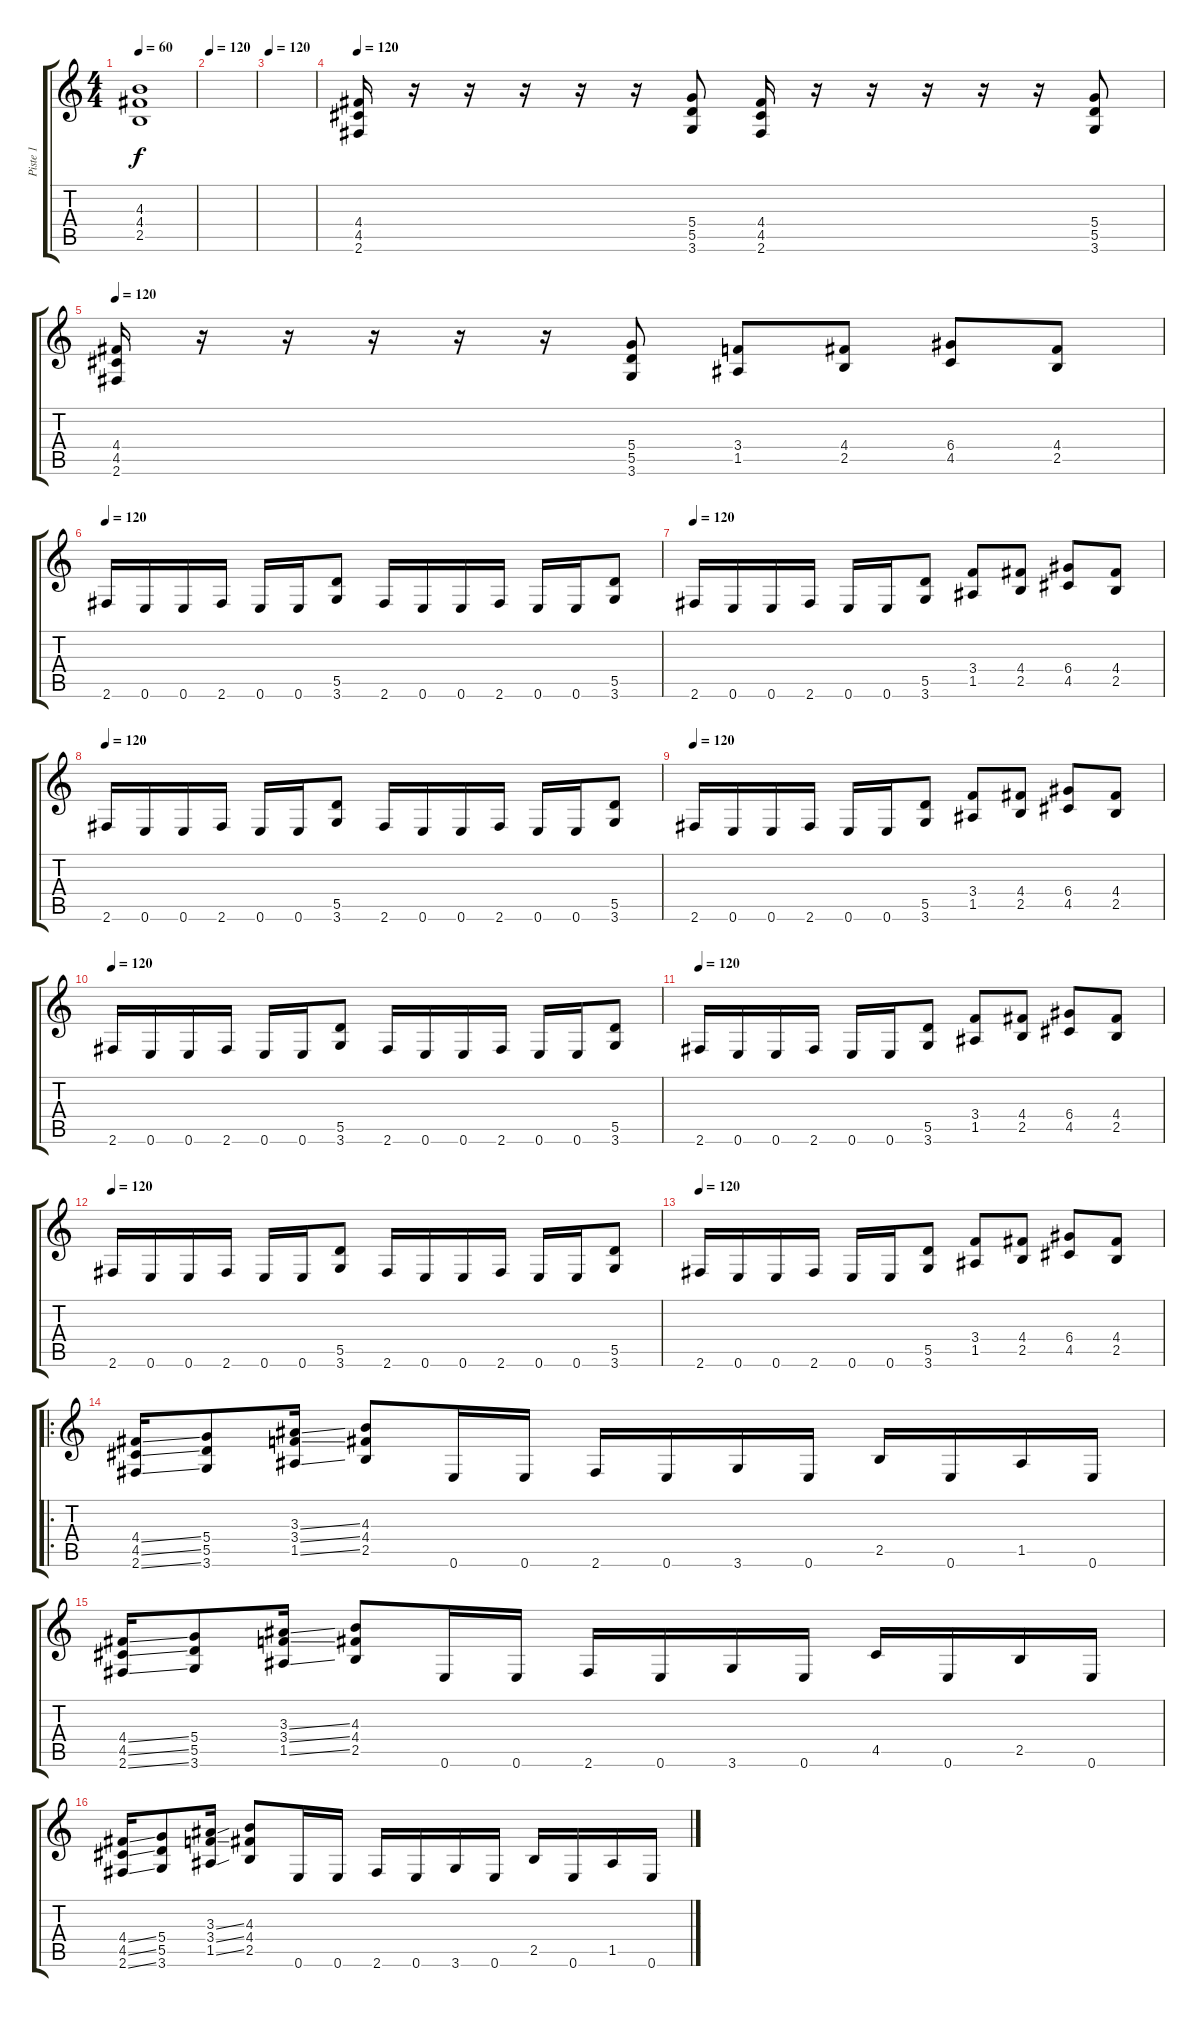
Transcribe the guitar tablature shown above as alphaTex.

\track ("Piste 1" "Piste 1") {instrument distortionguitar}
\staff {score tabs}
\tuning (E4 B3 G3 D3 A2 E2) {hide}
\ts (4 4)
\tempo 60
\clef g2
\ks c
(4.3{t} 4.4{t} 2.5{t}).1{dy f} |
\tempo 120
|
\tempo 120
|
\tempo 120
(4.4 4.5 2.6).16 r.16 r.16 r.16 r.16 r.16 (5.4 5.5 3.6).8 (4.4 4.5 2.6).16 r.16 r.16 r.16 r.16 r.16 (5.4 5.5 3.6).8 |
\tempo 120
(4.4 4.5 2.6).16 r.16 r.16 r.16 r.16 r.16 (5.4 5.5 3.6).8 (3.4 1.5).8 (4.4 2.5).8 (6.4 4.5).8 (4.4 2.5).8 |
\tempo 120
2.6.16 0.6.16 0.6.16 2.6.16 0.6.16 0.6.16 (5.5 3.6).8 2.6.16 0.6.16 0.6.16 2.6.16 0.6.16 0.6.16 (5.5 3.6).8 |
\tempo 120
2.6.16 0.6.16 0.6.16 2.6.16 0.6.16 0.6.16 (5.5 3.6).8 (3.4 1.5).8 (4.4 2.5).8 (6.4 4.5).8 (4.4 2.5).8 |
\tempo 120
2.6.16 0.6.16 0.6.16 2.6.16 0.6.16 0.6.16 (5.5 3.6).8 2.6.16 0.6.16 0.6.16 2.6.16 0.6.16 0.6.16 (5.5 3.6).8 |
\tempo 120
2.6.16 0.6.16 0.6.16 2.6.16 0.6.16 0.6.16 (5.5 3.6).8 (3.4 1.5).8 (4.4 2.5).8 (6.4 4.5).8 (4.4 2.5).8 |
\tempo 120
2.6.16 0.6.16 0.6.16 2.6.16 0.6.16 0.6.16 (5.5 3.6).8 2.6.16 0.6.16 0.6.16 2.6.16 0.6.16 0.6.16 (5.5 3.6).8 |
\tempo 120
2.6.16 0.6.16 0.6.16 2.6.16 0.6.16 0.6.16 (5.5 3.6).8 (3.4 1.5).8 (4.4 2.5).8 (6.4 4.5).8 (4.4 2.5).8 |
\tempo 120
2.6.16 0.6.16 0.6.16 2.6.16 0.6.16 0.6.16 (5.5 3.6).8 2.6.16 0.6.16 0.6.16 2.6.16 0.6.16 0.6.16 (5.5 3.6).8 |
\tempo 120
2.6.16 0.6.16 0.6.16 2.6.16 0.6.16 0.6.16 (5.5 3.6).8 (3.4 1.5).8 (4.4 2.5).8 (6.4 4.5).8 (4.4 2.5).8 |
\ro
(4.4{ss} 4.5{ss} 2.6{ss}).16 (5.4 5.5 3.6).8 (3.3{ss} 3.4{ss} 1.5{ss}).16 (4.3 4.4 2.5).8 0.6.16 0.6.16 2.6.16 0.6.16 3.6.16 0.6.16 2.5.16 0.6.16 1.5.16 0.6.16 |
(4.4{ss} 4.5{ss} 2.6{ss}).16 (5.4 5.5 3.6).8 (3.3{ss} 3.4{ss} 1.5{ss}).16 (4.3 4.4 2.5).8 0.6.16 0.6.16 2.6.16 0.6.16 3.6.16 0.6.16 4.5.16 0.6.16 2.5.16 0.6.16 |
(4.4{ss} 4.5{ss} 2.6{ss}).16 (5.4 5.5 3.6).8 (3.3{ss} 3.4{ss} 1.5{ss}).16 (4.3 4.4 2.5).8 0.6.16 0.6.16 2.6.16 0.6.16 3.6.16 0.6.16 2.5.16 0.6.16 1.5.16 0.6.16
